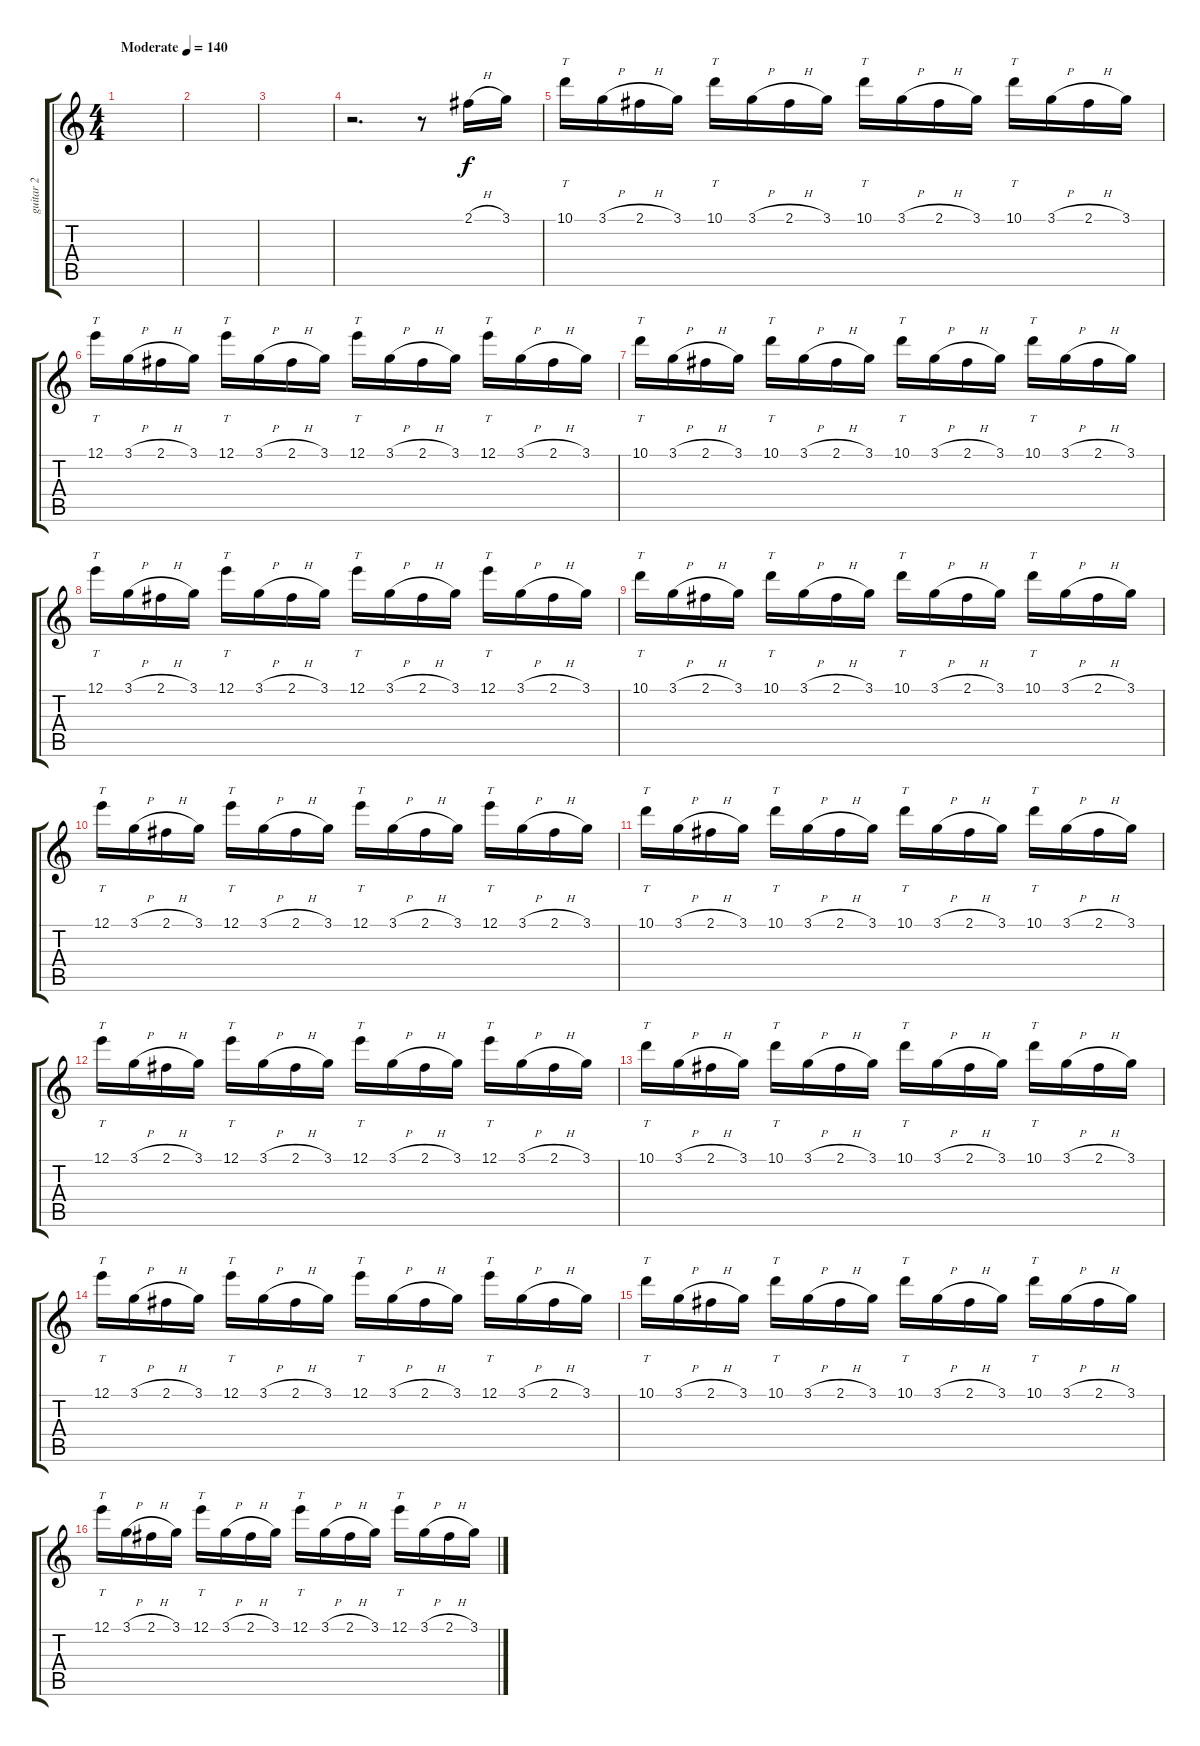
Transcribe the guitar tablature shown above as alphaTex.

\track ("guitar 2" "guitar 2") {instrument overdrivenguitar}
\staff {score tabs}
\tuning (E4 B3 G3 D3 A2 E2) {hide}
\ts (4 4)
\tempo (140 "Moderate")
\clef g2
\ks c
|
|
|
r.2{d} r.8 2.1{h}.16 3.1.16 |
10.1.16{tt} 3.1{h}.16 2.1{h}.16 3.1.16 10.1.16{tt} 3.1{h}.16 2.1{h}.16 3.1.16 10.1.16{tt} 3.1{h}.16 2.1{h}.16 3.1.16 10.1.16{tt} 3.1{h}.16 2.1{h}.16 3.1.16 |
12.1.16{tt} 3.1{h}.16 2.1{h}.16 3.1.16 12.1.16{tt} 3.1{h}.16 2.1{h}.16 3.1.16 12.1.16{tt} 3.1{h}.16 2.1{h}.16 3.1.16 12.1.16{tt} 3.1{h}.16 2.1{h}.16 3.1.16 |
10.1.16{tt} 3.1{h}.16 2.1{h}.16 3.1.16 10.1.16{tt} 3.1{h}.16 2.1{h}.16 3.1.16 10.1.16{tt} 3.1{h}.16 2.1{h}.16 3.1.16 10.1.16{tt} 3.1{h}.16 2.1{h}.16 3.1.16 |
12.1.16{tt} 3.1{h}.16 2.1{h}.16 3.1.16 12.1.16{tt} 3.1{h}.16 2.1{h}.16 3.1.16 12.1.16{tt} 3.1{h}.16 2.1{h}.16 3.1.16 12.1.16{tt} 3.1{h}.16 2.1{h}.16 3.1.16 |
10.1.16{tt} 3.1{h}.16 2.1{h}.16 3.1.16 10.1.16{tt} 3.1{h}.16 2.1{h}.16 3.1.16 10.1.16{tt} 3.1{h}.16 2.1{h}.16 3.1.16 10.1.16{tt} 3.1{h}.16 2.1{h}.16 3.1.16 |
12.1.16{tt} 3.1{h}.16 2.1{h}.16 3.1.16 12.1.16{tt} 3.1{h}.16 2.1{h}.16 3.1.16 12.1.16{tt} 3.1{h}.16 2.1{h}.16 3.1.16 12.1.16{tt} 3.1{h}.16 2.1{h}.16 3.1.16 |
10.1.16{tt} 3.1{h}.16 2.1{h}.16 3.1.16 10.1.16{tt} 3.1{h}.16 2.1{h}.16 3.1.16 10.1.16{tt} 3.1{h}.16 2.1{h}.16 3.1.16 10.1.16{tt} 3.1{h}.16 2.1{h}.16 3.1.16 |
12.1.16{tt} 3.1{h}.16 2.1{h}.16 3.1.16 12.1.16{tt} 3.1{h}.16 2.1{h}.16 3.1.16 12.1.16{tt} 3.1{h}.16 2.1{h}.16 3.1.16 12.1.16{tt} 3.1{h}.16 2.1{h}.16 3.1.16 |
10.1.16{tt} 3.1{h}.16 2.1{h}.16 3.1.16 10.1.16{tt} 3.1{h}.16 2.1{h}.16 3.1.16 10.1.16{tt} 3.1{h}.16 2.1{h}.16 3.1.16 10.1.16{tt} 3.1{h}.16 2.1{h}.16 3.1.16 |
12.1.16{tt} 3.1{h}.16 2.1{h}.16 3.1.16 12.1.16{tt} 3.1{h}.16 2.1{h}.16 3.1.16 12.1.16{tt} 3.1{h}.16 2.1{h}.16 3.1.16 12.1.16{tt} 3.1{h}.16 2.1{h}.16 3.1.16 |
10.1.16{tt} 3.1{h}.16 2.1{h}.16 3.1.16 10.1.16{tt} 3.1{h}.16 2.1{h}.16 3.1.16 10.1.16{tt} 3.1{h}.16 2.1{h}.16 3.1.16 10.1.16{tt} 3.1{h}.16 2.1{h}.16 3.1.16 |
12.1.16{tt} 3.1{h}.16 2.1{h}.16 3.1.16 12.1.16{tt} 3.1{h}.16 2.1{h}.16 3.1.16 12.1.16{tt} 3.1{h}.16 2.1{h}.16 3.1.16 12.1.16{tt} 3.1{h}.16 2.1{h}.16 3.1.16
